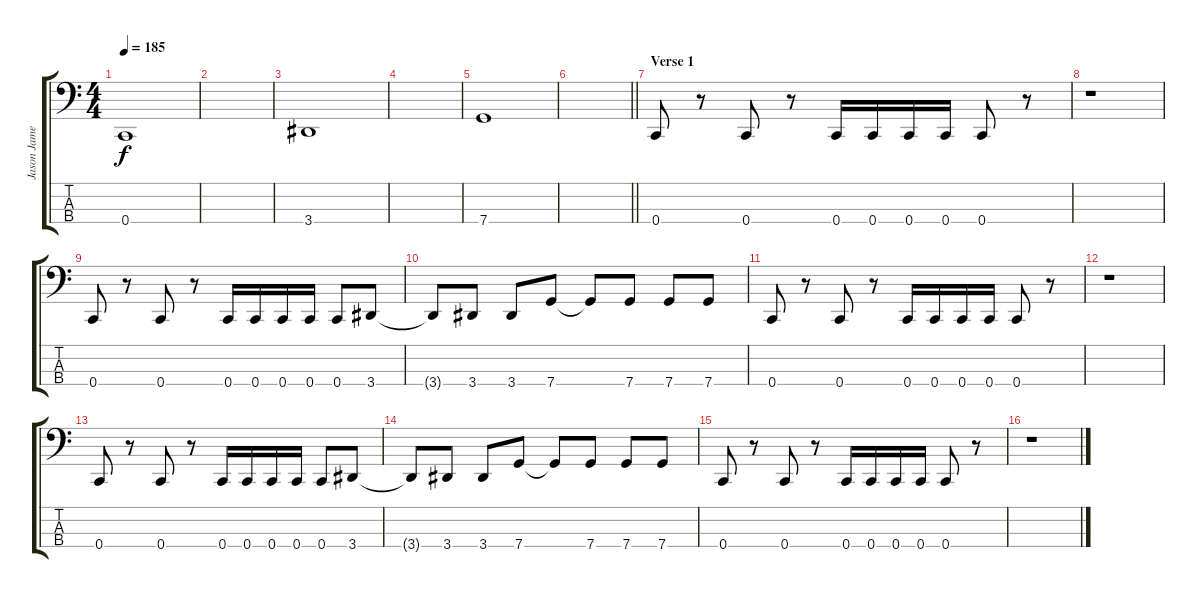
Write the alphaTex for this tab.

\track ("Jason James (Jay)" "Jason Jame") {instrument electricbassfinger}
\staff {score tabs}
\tuning (F2 C2 G1 C1) {hide}
\ts (4 4)
\tempo 185
\clef f4
\ks c
0.4.1{dy f} |
|
3.4.1 |
|
7.4.1 |
\barLineRight lightlight
|
\section ("" "Verse 1")
0.4.8 r.8 0.4.8 r.8 0.4.16 0.4.16 0.4.16 0.4.16 0.4.8 r.8 |
r.1 |
0.4.8 r.8 0.4.8 r.8 0.4.16 0.4.16 0.4.16 0.4.16 0.4.8 3.4.8 |
3.4{t}.8 3.4.8 3.4.8 7.4.8 7.4{t}.8 7.4.8 7.4.8 7.4.8 |
0.4.8 r.8 0.4.8 r.8 0.4.16 0.4.16 0.4.16 0.4.16 0.4.8 r.8 |
r.1 |
0.4.8 r.8 0.4.8 r.8 0.4.16 0.4.16 0.4.16 0.4.16 0.4.8 3.4.8 |
3.4{t}.8 3.4.8 3.4.8 7.4.8 7.4{t}.8 7.4.8 7.4.8 7.4.8 |
0.4.8 r.8 0.4.8 r.8 0.4.16 0.4.16 0.4.16 0.4.16 0.4.8 r.8 |
r.1
